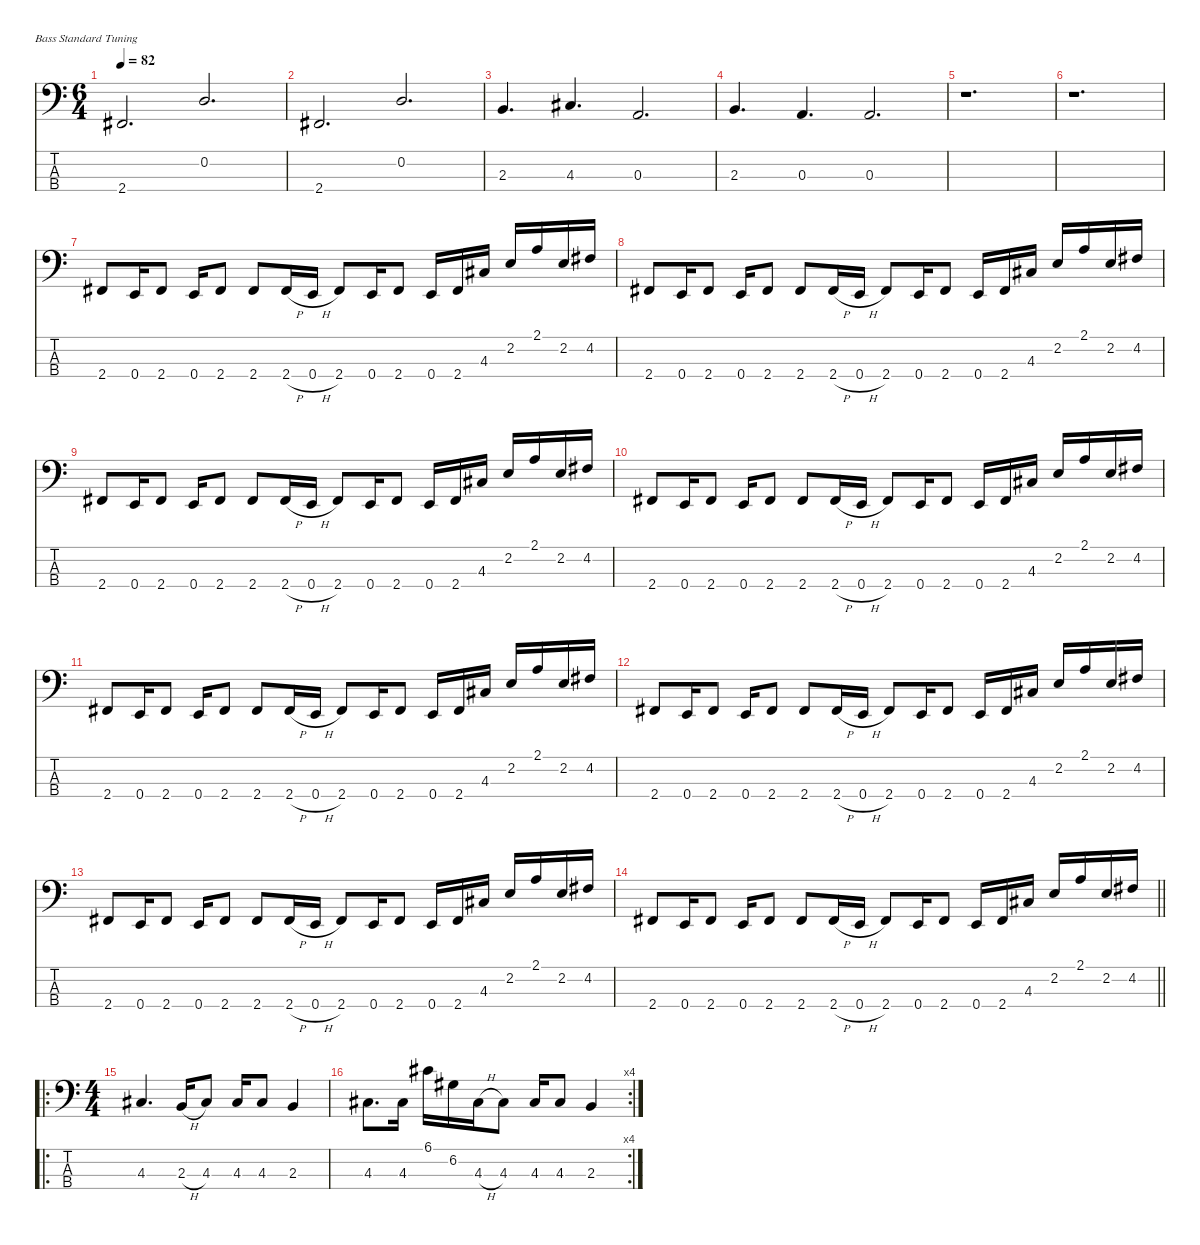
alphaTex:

\defaultSystemsLayout 4
\hideDynamics
\bracketExtendMode nobrackets
\singleTrackTrackNamePolicy hidden
\multiTrackTrackNamePolicy hidden
\firstSystemTrackNameMode fullname
\firstSystemTrackNameOrientation horizontal
\otherSystemsTrackNameOrientation horizontal
\track ("Bass" "el.bs.") {instrument electricbassfinger}
\staff {score tabs}
\tuning (G2 D2 A1 E1)
\ts (6 4)
\tempo 82
\clef f4
\ks c
2.4{acc #}.2{d dy f beam Up} 0.2.2{d beam Up} |
2.4{acc #}.2{d beam Up} 0.2.2{d beam Up} |
2.3.4{d beam Up} 4.3{acc #}.4{d beam Up} 0.3.2{d beam Up} |
2.3.4{d beam Up} 0.3.4{d beam Up} 0.3.2{d beam Up} |
r.1{d beam Down} |
r.1{d beam Down} |
2.4{acc #}.8{beam Up} 0.4.16{beam Up} 2.4{acc #}.8{beam Up} 0.4.16{beam Up} 2.4{acc #}.8{beam Up} 2.4{acc #}.8{beam Up} 2.4{h acc #}.16{beam Up} 0.4{h}.16{beam Up} 2.4{acc #}.8{beam Up} 0.4.16{beam Up} 2.4{acc #}.8{beam Up} 0.4.16{beam Up} 2.4{acc #}.16{beam Up} 4.3{acc #}.16{beam Up} 2.2.16{beam Up} 2.1.16{beam Up} 2.2.16{beam Up} 4.2{acc #}.16{beam Up} |
2.4{acc #}.8{beam Up} 0.4.16{beam Up} 2.4{acc #}.8{beam Up} 0.4.16{beam Up} 2.4{acc #}.8{beam Up} 2.4{acc #}.8{beam Up} 2.4{h acc #}.16{beam Up} 0.4{h}.16{beam Up} 2.4{acc #}.8{beam Up} 0.4.16{beam Up} 2.4{acc #}.8{beam Up} 0.4.16{beam Up} 2.4{acc #}.16{beam Up} 4.3{acc #}.16{beam Up} 2.2.16{beam Up} 2.1.16{beam Up} 2.2.16{beam Up} 4.2{acc #}.16{beam Up} |
2.4{acc #}.8{beam Up} 0.4.16{beam Up} 2.4{acc #}.8{beam Up} 0.4.16{beam Up} 2.4{acc #}.8{beam Up} 2.4{acc #}.8{beam Up} 2.4{h acc #}.16{beam Up} 0.4{h}.16{beam Up} 2.4{acc #}.8{beam Up} 0.4.16{beam Up} 2.4{acc #}.8{beam Up} 0.4.16{beam Up} 2.4{acc #}.16{beam Up} 4.3{acc #}.16{beam Up} 2.2.16{beam Up} 2.1.16{beam Up} 2.2.16{beam Up} 4.2{acc #}.16{beam Up} |
2.4{acc #}.8{beam Up} 0.4.16{beam Up} 2.4{acc #}.8{beam Up} 0.4.16{beam Up} 2.4{acc #}.8{beam Up} 2.4{acc #}.8{beam Up} 2.4{h acc #}.16{beam Up} 0.4{h}.16{beam Up} 2.4{acc #}.8{beam Up} 0.4.16{beam Up} 2.4{acc #}.8{beam Up} 0.4.16{beam Up} 2.4{acc #}.16{beam Up} 4.3{acc #}.16{beam Up} 2.2.16{beam Up} 2.1.16{beam Up} 2.2.16{beam Up} 4.2{acc #}.16{beam Up} |
2.4{acc #}.8{beam Up} 0.4.16{beam Up} 2.4{acc #}.8{beam Up} 0.4.16{beam Up} 2.4{acc #}.8{beam Up} 2.4{acc #}.8{beam Up} 2.4{h acc #}.16{beam Up} 0.4{h}.16{beam Up} 2.4{acc #}.8{beam Up} 0.4.16{beam Up} 2.4{acc #}.8{beam Up} 0.4.16{beam Up} 2.4{acc #}.16{beam Up} 4.3{acc #}.16{beam Up} 2.2.16{beam Up} 2.1.16{beam Up} 2.2.16{beam Up} 4.2{acc #}.16{beam Up} |
2.4{acc #}.8{beam Up} 0.4.16{beam Up} 2.4{acc #}.8{beam Up} 0.4.16{beam Up} 2.4{acc #}.8{beam Up} 2.4{acc #}.8{beam Up} 2.4{h acc #}.16{beam Up} 0.4{h}.16{beam Up} 2.4{acc #}.8{beam Up} 0.4.16{beam Up} 2.4{acc #}.8{beam Up} 0.4.16{beam Up} 2.4{acc #}.16{beam Up} 4.3{acc #}.16{beam Up} 2.2.16{beam Up} 2.1.16{beam Up} 2.2.16{beam Up} 4.2{acc #}.16{beam Up} |
2.4{acc #}.8{beam Up} 0.4.16{beam Up} 2.4{acc #}.8{beam Up} 0.4.16{beam Up} 2.4{acc #}.8{beam Up} 2.4{acc #}.8{beam Up} 2.4{h acc #}.16{beam Up} 0.4{h}.16{beam Up} 2.4{acc #}.8{beam Up} 0.4.16{beam Up} 2.4{acc #}.8{beam Up} 0.4.16{beam Up} 2.4{acc #}.16{beam Up} 4.3{acc #}.16{beam Up} 2.2.16{beam Up} 2.1.16{beam Up} 2.2.16{beam Up} 4.2{acc #}.16{beam Up} |
\barLineRight lightlight
2.4{acc #}.8{beam Up} 0.4.16{beam Up} 2.4{acc #}.8{beam Up} 0.4.16{beam Up} 2.4{acc #}.8{beam Up} 2.4{acc #}.8{beam Up} 2.4{h acc #}.16{beam Up} 0.4{h}.16{beam Up} 2.4{acc #}.8{beam Up} 0.4.16{beam Up} 2.4{acc #}.8{beam Up} 0.4.16{beam Up} 2.4{acc #}.16{beam Up} 4.3{acc #}.16{beam Up} 2.2.16{beam Up} 2.1.16{beam Up} 2.2.16{beam Up} 4.2{acc #}.16{beam Up} |
\ro
\ts (4 4)
\beaming (8 2 2 2 2)
4.3{acc #}.4{d beam Up} 2.3{h}.16{beam Up} 4.3{acc #}.8{dy ff beam Up} 4.3{acc #}.16{dy f beam Up} 4.3{acc #}.8{beam Up} 2.3.4{beam Up} |
\rc 4
4.3{acc #}.8{d beam Down} 4.3{acc #}.16{beam Down} 6.1{acc #}.16{beam Down} 6.2{acc #}.16{beam Down} 4.3{h acc #}.16{beam Down} 4.3{acc #}.8{dy ff beam Down} 4.3{acc #}.16{dy f beam Up} 4.3{acc #}.8{beam Up} 2.3.4{beam Up}
